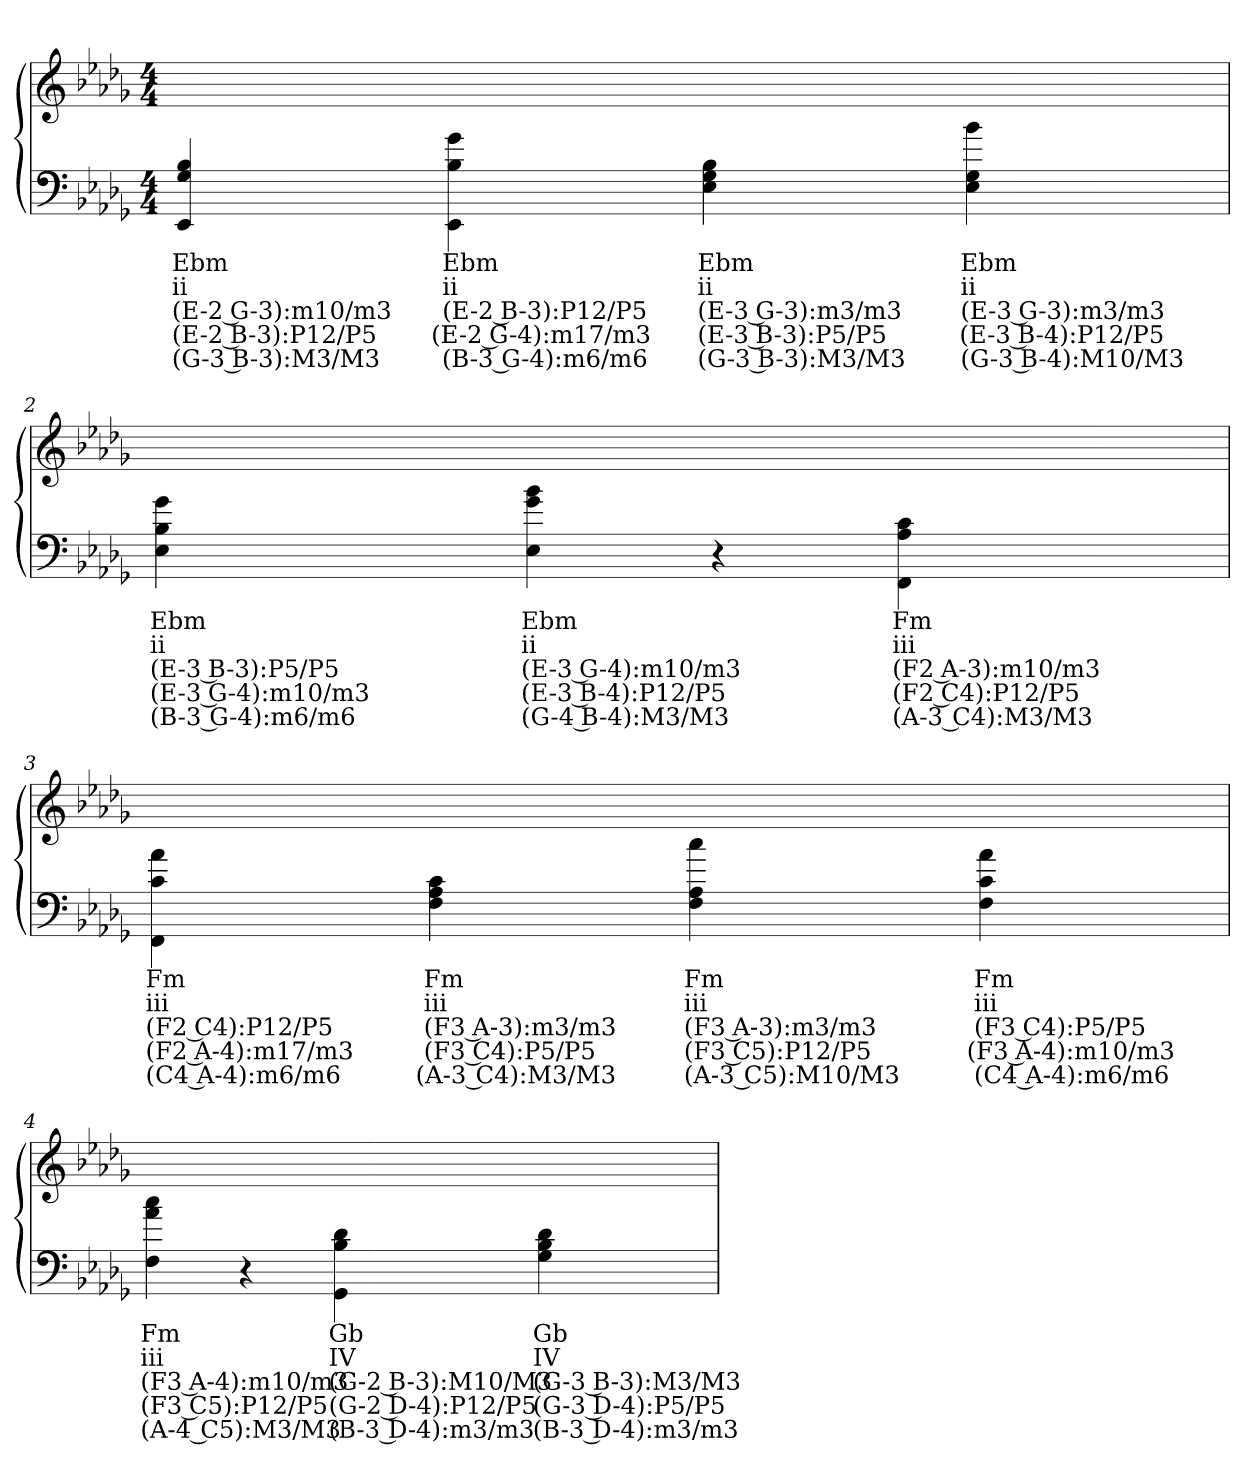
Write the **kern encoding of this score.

**kern	**text	**text	**text	**text	**text	**kern
*part2	*part2	*part2	*part2	*part2	*part2	*part1
*staff2	*staff2	*staff2	*staff2	*staff2	*staff2	*staff1
*clefF4	*	*	*	*	*	*clefG2
*k[b-e-a-d-g-]	*	*	*	*	*	*k[b-e-a-d-g-]
*D-:	*	*	*	*	*	*D-:
*M4/4	*	*	*	*	*	*M4/4
*MM60	*	*	*	*	*	*MM60
=1	=1	=1	=1	=1	=1	=1
4EE- 4G- 4B-	Ebm	ii	(E-2 G-3):m10/m3	(E-2 B-3):P12/P5	(G-3 B-3):M3/M3	1ryy
4EE- 4B- 4g-	Ebm	ii	(E-2 B-3):P12/P5	(E-2 G-4):m17/m3	(B-3 G-4):m6/m6	.
4E- 4G- 4B-	Ebm	ii	(E-3 G-3):m3/m3	(E-3 B-3):P5/P5	(G-3 B-3):M3/M3	.
4E- 4G- 4b-	Ebm	ii	(E-3 G-3):m3/m3	(E-3 B-4):P12/P5	(G-3 B-4):M10/M3	.
=2	=2	=2	=2	=2	=2	=2
4E- 4B- 4g-	Ebm	ii	(E-3 B-3):P5/P5	(E-3 G-4):m10/m3	(B-3 G-4):m6/m6	1ryy
4E- 4g- 4b-	Ebm	ii	(E-3 G-4):m10/m3	(E-3 B-4):P12/P5	(G-4 B-4):M3/M3	.
4r	.	.	.	.	.	.
4FF 4A- 4c	Fm	iii	(F2 A-3):m10/m3	(F2 C4):P12/P5	(A-3 C4):M3/M3	.
=3	=3	=3	=3	=3	=3	=3
4FF 4c 4a-	Fm	iii	(F2 C4):P12/P5	(F2 A-4):m17/m3	(C4 A-4):m6/m6	1ryy
4F 4A- 4c	Fm	iii	(F3 A-3):m3/m3	(F3 C4):P5/P5	(A-3 C4):M3/M3	.
4F 4A- 4cc	Fm	iii	(F3 A-3):m3/m3	(F3 C5):P12/P5	(A-3 C5):M10/M3	.
4F 4c 4a-	Fm	iii	(F3 C4):P5/P5	(F3 A-4):m10/m3	(C4 A-4):m6/m6	.
=4	=4	=4	=4	=4	=4	=4
4F 4a- 4cc	Fm	iii	(F3 A-4):m10/m3	(F3 C5):P12/P5	(A-4 C5):M3/M3	1ryy
4r	.	.	.	.	.	.
4GG- 4B- 4d-	Gb	IV	(G-2 B-3):M10/M3	(G-2 D-4):P12/P5	(B-3 D-4):m3/m3	.
4G- 4B- 4d-	Gb	IV	(G-3 B-3):M3/M3	(G-3 D-4):P5/P5	(B-3 D-4):m3/m3	.
=	=	=	=	=	=	=
*-	*-	*-	*-	*-	*-	*-
